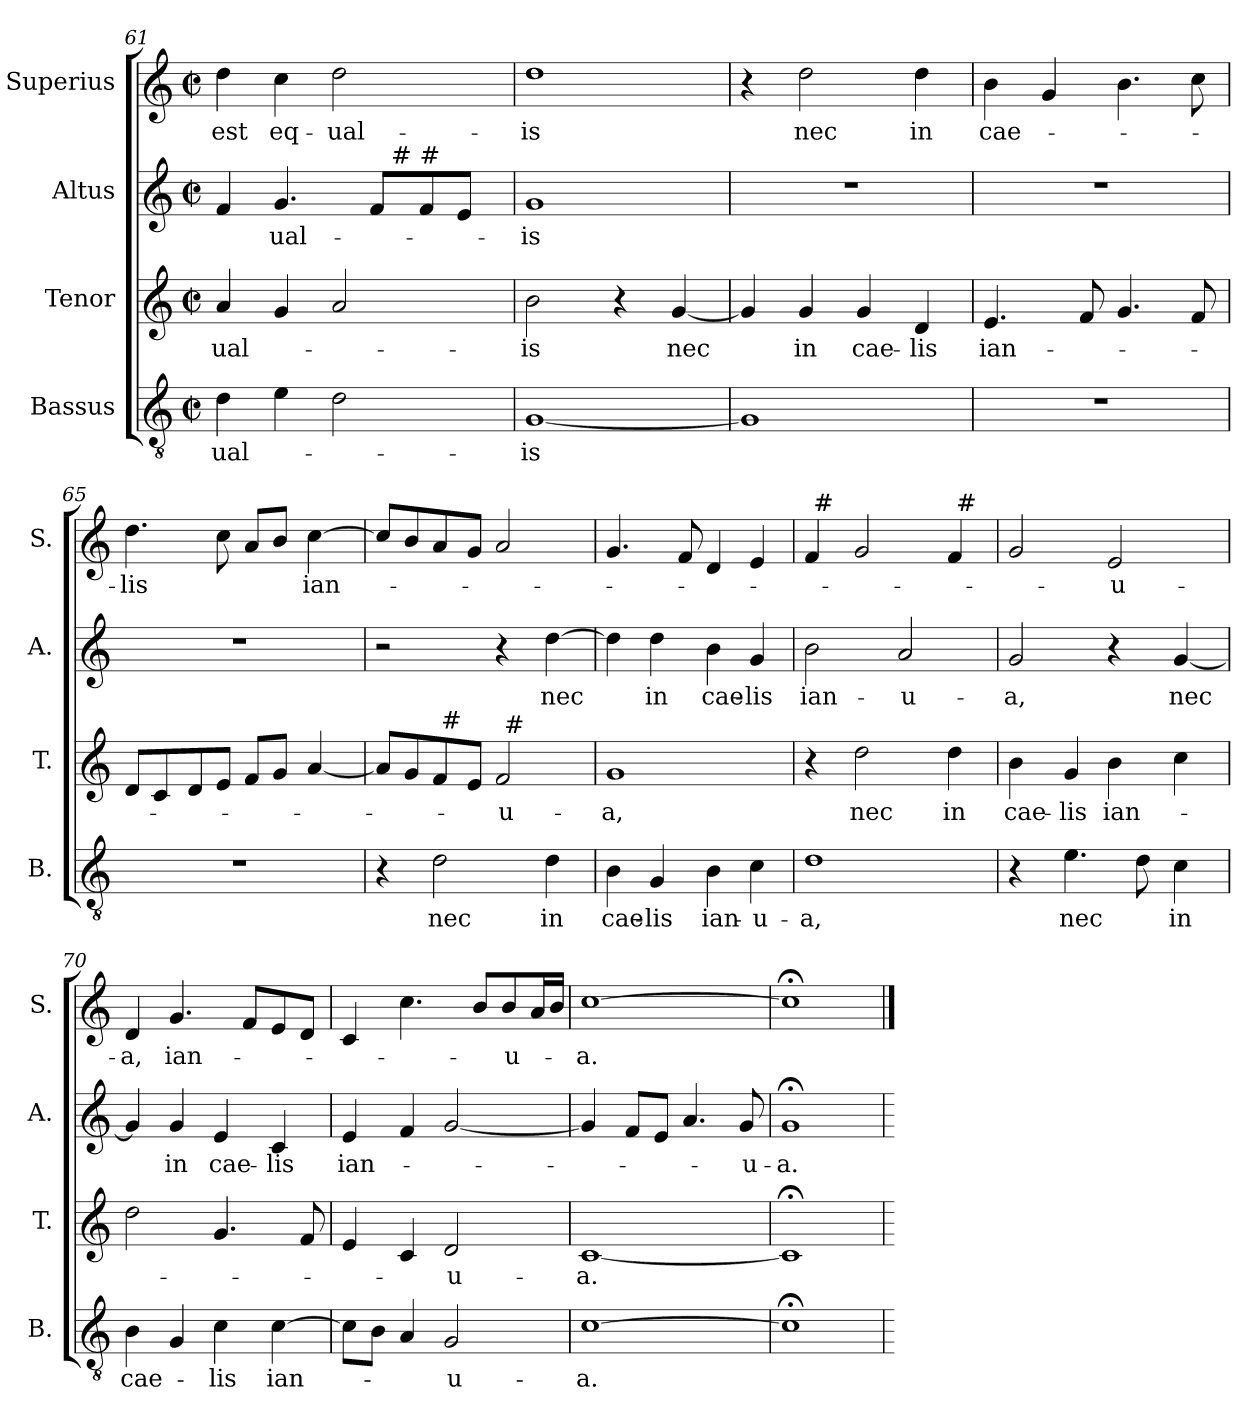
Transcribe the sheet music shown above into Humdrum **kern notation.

**kern	**text	**kern	**text	**kern	**text	**kern	**text
*part4	*part4	*part3	*part3	*part2	*part2	*part1	*part1
*staff4	*staff4	*staff3	*staff3	*staff2	*staff2	*staff1	*staff1
*I"Bassus	*	*I"Tenor	*	*I"Altus	*	*I"Superius	*
*I'B.	*	*I'T.	*	*I'A.	*	*I'S.	*
*clefGv2	*	*clefG2	*	*clefG2	*	*clefG2	*
*M2/2	*	*M2/2	*	*M2/2	*	*M2/2	*
*met(c|)	*	*met(c|)	*	*met(c|)	*	*met(c|)	*
=61	=61	=61	=61	=61	=61	=61	=61
!	!	!	!	!LO:TX:a:t=#	!	!	!
!	!LO:LY:b	!	!LO:LY:b	!	!	!	!LO:LY:b:cj
*	*	*	*	*^	*	*	*
4d\	-ual-	4a/	-ual-	4f/	2ryy	.	4dd\	est
!	!	!	!	!	!	!LO:LY:b	!	!LO:LY:b
4e\	.	4g/	.	4.g/	.	-ual-	4cc\	eq-
!	!	!	!	!	!	!	!	!LO:LY:b:rj
2d\	.	2a/	.	.	8ryy	.	2dd\	-ual-
.	.	.	.	8f/L	32.ryy	.	.	.
!	!	!	!	!	!LO:TX:a:t=#	!	!	!
.	.	.	.	.	4ryy	.	.	.
!	!	!	!	!LO:TX:a:t=#	!	!	!	!
.	.	.	.	8f/	.	.	.	.
.	.	.	.	8e/J	.	.	.	.
.	.	.	.	.	16ryy	.	.	.
.	.	.	.	.	64ryy	.	.	.
=62	=62	=62	=62	=62	=62	=62	=62	=62
!	!LO:LY:b:cj	!	!LO:LY:b:cj	!	!	!LO:LY:b:cj	!	!LO:LY:b:cj
*	*	*	*	*v	*v	*	*	*
[<1G	-is	2b\	-is	1g	-is	1dd	-is
.	.	4r	.	.	.	.	.
!	!	!	!LO:LY:b	!	!	!	!
.	.	[<4g/	nec	.	.	.	.
=63	=63	=63	=63	=63	=63	=63	=63
1G]	.	4g/]	.	1r	.	4r	.
!	!	!	!LO:LY:b:cj	!	!	!	!LO:LY:b:cj
.	.	4g/	in	.	.	2dd\	nec
!	!	!	!LO:LY:b:cj	!	!	!	!
.	.	4g/	cae-	.	.	.	.
!	!	!	!LO:LY:b:rj	!	!	!	!LO:LY:b:cj
.	.	4d/	-lis	.	.	4dd\	in
=64	=64	=64	=64	=64	=64	=64	=64
!	!	!	!LO:LY:b	!	!	!	!LO:LY:b
1r	.	4.e/	ian-	1r	.	4b\	cae-
.	.	.	.	.	.	4g/	.
.	.	8f/	.	.	.	.	.
.	.	4.g/	.	.	.	4.b\	.
.	.	8f/	.	.	.	8cc\	.
!!LO:LB:g=z
=65	=65	=65	=65	=65	=65	=65	=65
!	!	!	!	!	!	!	!LO:LY:b:cj
*	*	*^	*	*	*	*	*
1r	.	8d/L	8ryy	.	1r	.	4.dd\	-lis
.	.	8c/	64ryy	.	.	.	.	.
.	.	.	2ryy	.	.	.	.	.
.	.	8d/	.	.	.	.	.	.
.	.	8e/J	.	.	.	.	8cc\	.
.	.	8f/L	.	.	.	.	8a/L	.
.	.	8g/J	.	.	.	.	8b/J	.
.	.	.	4ryy	.	.	.	.	.
!	!	!	!	!	!	!	!	!LO:LY:b
.	.	[<4a/	.	.	.	.	[>4cc\	ian-
.	.	.	16..ryy	.	.	.	.	.
=66	=66	=66	=66	=66	=66	=66	=66	=66
*	*	*	*^	*	*	*	*	*
4r	.	8a/L]	4ryy	2ryy	.	2r	.	8cc/L]	.
.	.	8g/	.	.	.	.	.	8b/	.
!	!LO:LY:b:cj	!	!	!	!	!	!	!	!
2d\	nec	8f/	64ryy	.	.	.	.	8a/	.
!	!	!	!LO:TX:a:t=#	!	!	!	!	!	!
.	.	.	2ryy	.	.	.	.	.	.
.	.	8e/J	.	.	.	.	.	8g/J	.
!	!	!	!	!	!LO:LY:b:cj	!	!	!	!
.	.	2f/	.	64ryy	-u-	4r	.	2a/	.
!	!	!	!	!LO:TX:a:t=#	!	!	!	!	!
.	.	.	.	4ryy	.	.	.	.	.
!	!LO:LY:b:cj	!	!	!	!	!	!LO:LY:b	!	!
4d\	in	.	.	.	.	[>4dd\	nec	.	.
.	.	.	8...ryy	8...ryy	.	.	.	.	.
=67	=67	=67	=67	=67	=67	=67	=67	=67	=67
!	!LO:LY:b:cj	!	!	!	!LO:LY:b:cj	!	!	!	!
*	*	*v	*v	*v	*	*	*	*	*
4B\	cae-	1g	-a,	4dd\]	.	4.g/	.
!	!LO:LY:b:cj	!	!	!	!LO:LY:b:cj	!	!
4G/	-lis	.	.	4dd\	in	.	.
.	.	.	.	.	.	8f/	.
!	!LO:LY:b:cj	!	!	!	!LO:LY:b:cj	!	!
4B\	ian-	.	.	4b\	cae-	4d/	.
!	!LO:LY:b:cj	!	!	!	!LO:LY:b:cj	!	!
4c\	-u-	.	.	4g/	-lis	4e/	.
=68	=68	=68	=68	=68	=68	=68	=68
!	!LO:LY:b:cj	!	!	!	!LO:LY:b:cj	!	!
*	*	*	*	*	*	*^	*
1d	-a,	4r	.	2b\	ian-	4f/	64ryy	.
!	!	!	!	!	!	!	!LO:TX:a:t=#	!
.	.	.	.	.	.	.	2ryy	.
!	!	!	!LO:LY:b:cj	!	!	!	!	!
.	.	2dd\	nec	.	.	2g/	.	.
!	!	!	!	!	!LO:LY:b:cj	!	!	!
.	.	.	.	2a/	-u-	.	.	.
.	.	.	.	.	.	.	4ryy	.
!	!	!	!LO:LY:b:cj	!	!	!	!	!
.	.	4dd\	in	.	.	4f/	.	.
!	!	!	!	!	!	!	!LO:TX:a:t=#	!
.	.	.	.	.	.	.	8...ryy	.
!!LO:LB:g=z	!!
=69	=69	=69	=69	=69	=69	=69	=69	=69
!	!	!	!LO:LY:b:cj	!	!LO:LY:b:cj	!	!	!
4r	.	4b\	cae-	2g/	-a,	2g/	8.ryy	.
.	.	.	.	.	.	.	2ryy	.
!	!LO:LY:b	!	!LO:LY:b:cj	!	!	!	!	!
4.e\	nec	4g/	-lis	.	.	.	.	.
!	!	!	!LO:LY:b	!	!	!	!	!LO:LY:b:cj
.	.	4b\	ian-	4r	.	2e/	.	-u-
8d\	.	.	.	.	.	.	.	.
.	.	.	.	.	.	.	4ryy	.
!	!LO:LY:b:cj	!	!	!	!LO:LY:b	!	!	!
4c\	in	4cc\	.	[<4g/	nec	.	.	.
.	.	.	.	.	.	.	16ryy	.
=70	=70	=70	=70	=70	=70	=70	=70	=70
!	!LO:LY:b	!	!	!	!	!	!	!LO:LY:b:cj
*	*	*	*	*	*	*v	*v	*
4B\	cae-	2dd\	.	4g/]	.	4d/	-a,
!	!	!	!	!	!LO:LY:b:cj	!	!LO:LY:b
4G/	.	.	.	4g/	in	4.g/	ian-
!	!LO:LY:b:cj	!	!	!	!LO:LY:b:cj	!	!
4c\	-lis	4.g/	.	4e/	cae-	.	.
.	.	.	.	.	.	8f/L	.
!	!LO:LY:b	!	!	!	!LO:LY:b:cj	!	!
[>4c\	ian-	.	.	4c/	-lis	8e/	.
.	.	8f/	.	.	.	8d/J	.
=71	=71	=71	=71	=71	=71	=71	=71
!	!	!	!	!	!LO:LY:b	!	!
8c\L]	.	4e/	.	4e/	ian-	4c/	.
8B\J	.	.	.	.	.	.	.
4A/	.	4c/	.	4f/	.	4.cc\	.
!	!LO:LY:b:cj	!	!LO:LY:b:cj	!	!	!	!
2G/	-u-	2d/	-u-	[<2g/	.	.	.
.	.	.	.	.	.	8b/L	.
!	!	!	!	!	!	!	!LO:LY:b:cj
.	.	.	.	.	.	8b/	-u-
.	.	.	.	.	.	16a/	.
.	.	.	.	.	.	16b/J	.
=72	=72	=72	=72	=72	=72	=72	=72
!	!LO:LY:b:cj	!	!LO:LY:b:cj	!	!	!	!LO:LY:b:cj
[>1c	-a.	[<1c	-a.	4g/]	.	[>1cc	-a.
.	.	.	.	8f/L	.	.	.
.	.	.	.	8e/J	.	.	.
.	.	.	.	4.a/	.	.	.
!	!	!	!	!	!LO:LY:b:cj	!	!
.	.	.	.	8g/	-u-	.	.
=73	=73	=73	=73	=73	=73	=73	=73
!	!	!	!	!	!LO:LY:b:cj	!	!
1c;<]	.	1c;<]	.	1g;<	-a.	1cc;<]	.
=	==	=	==	=	==	==	==
*-	*-	*-	*-	*-	*-	*-	*-
